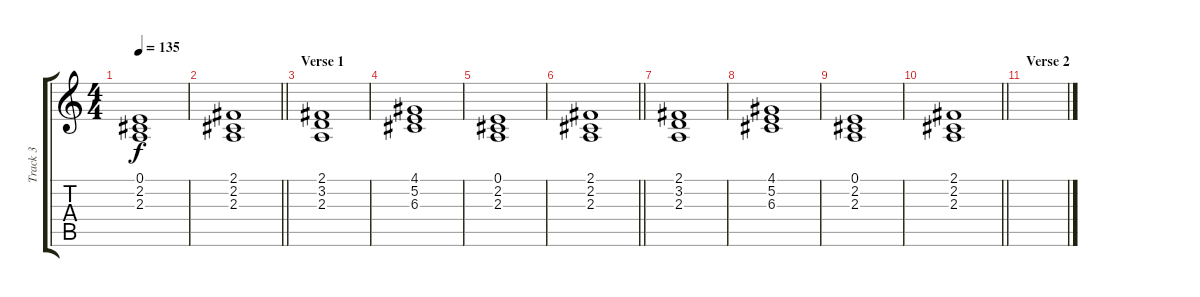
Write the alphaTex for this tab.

\track ("Track 3" "Track 3") {instrument acousticgrandpiano}
\staff {score tabs}
\tuning (E4 B3 G3 D3 A2 E2) {hide}
\ts (4 4)
\tempo 135
\clef g2
\ks c
(0.1 2.2 2.3).1{dy f} |
\barLineRight lightlight
(2.1 2.2 2.3).1 |
\section ("" "Verse 1")
(2.1 3.2 2.3).1 |
(4.1 5.2 6.3).1 |
(0.1 2.2 2.3).1 |
\barLineRight lightlight
(2.1 2.2 2.3).1 |
(2.1 3.2 2.3).1 |
(4.1 5.2 6.3).1 |
(0.1 2.2 2.3).1 |
\barLineRight lightlight
(2.1 2.2 2.3).1 |
\section ("" "Verse 2")
